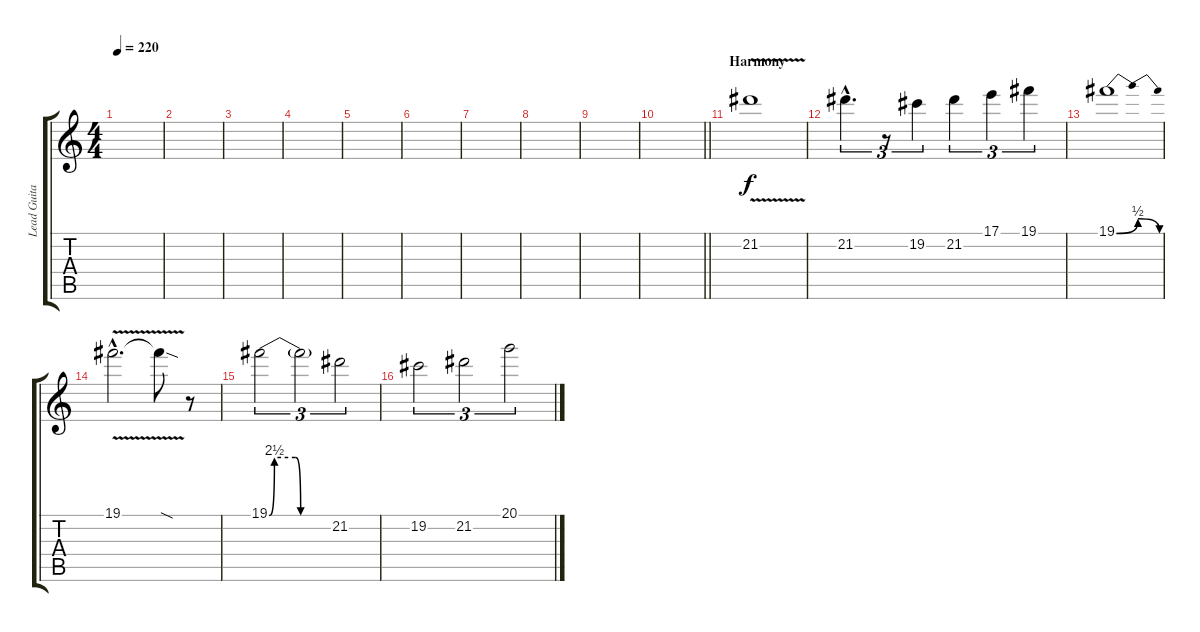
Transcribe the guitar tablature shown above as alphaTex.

\track ("Lead Guitar II" "Lead Guita") {instrument distortionguitar}
\staff {score tabs}
\tuning (B3 Gb3 D3 A2 E2 B1) {hide}
\ts (4 4)
\tempo 220
\clef g2
\ks c
|
|
|
|
|
|
|
|
|
\barLineRight lightlight
|
\section ("" "Harmony")
21.2{v}.1 |
21.2{hac}.4{d tu (3 2)} r.8{tu (3 2)} 19.2.4{tu (3 2)} 21.2.4{tu (3 2)} 17.1.4{tu (3 2)} 19.1.4{tu (3 2)} |
19.1{be (bendrelease 0 0 5 2 45 2 60 0)}.1 |
19.1{v hac}.2{d} 19.1{sod t}.8 r.8 |
19.1{be (custom 0 0 5 10 25 10 30 0 60 0)}.2{tu (3 2)} 19.1{t}.2{tu (3 2)} 21.2.2{tu (3 2)} |
19.2.2{tu (3 2)} 21.2.2{tu (3 2)} 20.1.2{tu (3 2)}
